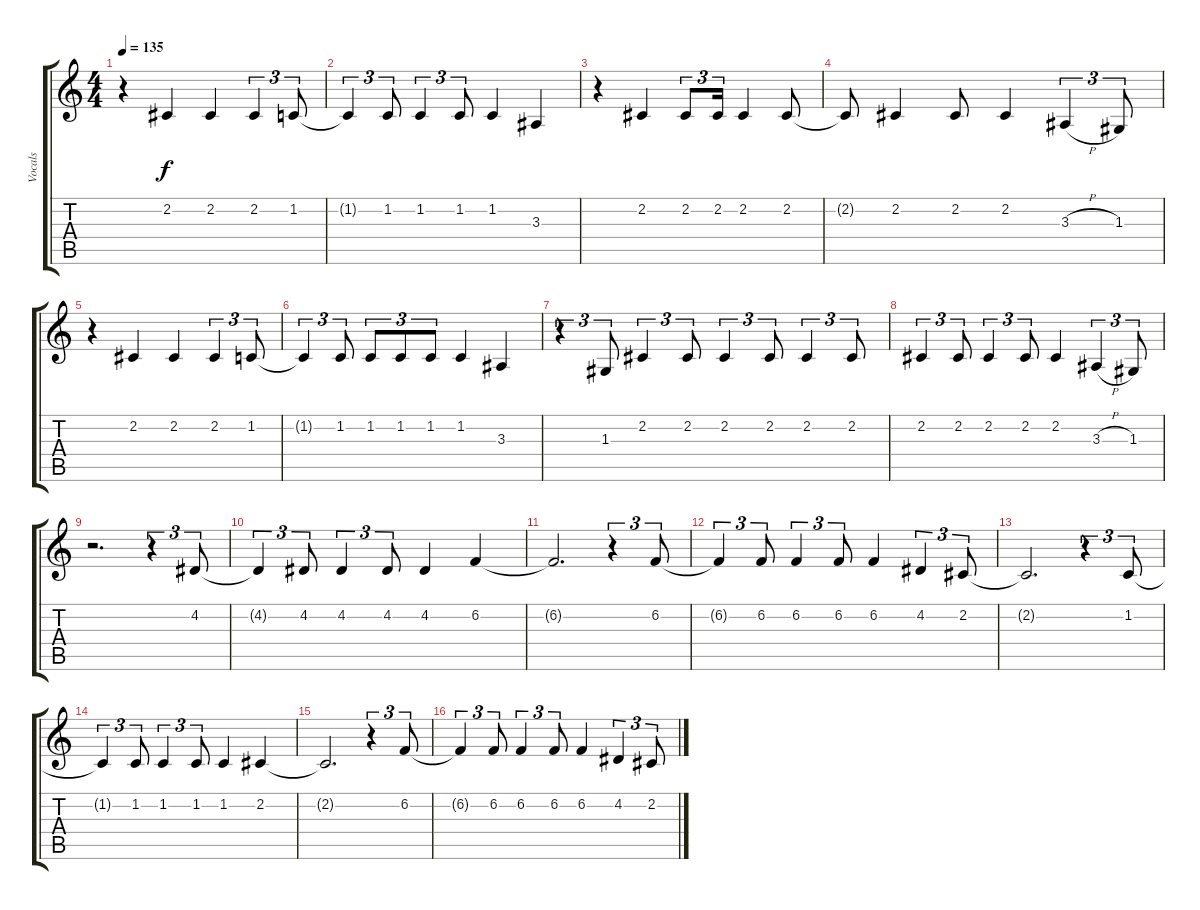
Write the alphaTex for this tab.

\track ("Vocals" "Vocals") {instrument altosax}
\staff {score tabs}
\tuning (E4 B3 G3 D3 A2 E2) {hide}
\ts (4 4)
\tempo 135
\clef g2
\ks c
r.4{dy f} 2.2.4 2.2.4 2.2.4{tu (3 2)} 1.2.8{tu (3 2)} |
1.2{t}.4{tu (3 2)} 1.2.8{tu (3 2)} 1.2.4{tu (3 2)} 1.2.8{tu (3 2)} 1.2.4 3.3.4 |
r.4 2.2.4 2.2.8{tu (3 2)} 2.2.16{tu (3 2)} 2.2.4 2.2.8 |
2.2{t}.8 2.2.4 2.2.8 2.2.4 3.3{h}.4{tu (3 2)} 1.3.8{tu (3 2)} |
r.4 2.2.4 2.2.4 2.2.4{tu (3 2)} 1.2.8{tu (3 2)} |
1.2{t}.4{tu (3 2)} 1.2.8{tu (3 2)} 1.2.8{tu (3 2)} 1.2.8{tu (3 2)} 1.2.8{tu (3 2)} 1.2.4 3.3.4 |
r.4{tu (3 2)} 1.3.8{tu (3 2)} 2.2.4{tu (3 2)} 2.2.8{tu (3 2)} 2.2.4{tu (3 2)} 2.2.8{tu (3 2)} 2.2.4{tu (3 2)} 2.2.8{tu (3 2)} |
2.2.4{tu (3 2)} 2.2.8{tu (3 2)} 2.2.4{tu (3 2)} 2.2.8{tu (3 2)} 2.2.4 3.3{h}.4{tu (3 2)} 1.3.8{tu (3 2)} |
r.2{d} r.4{tu (3 2)} 4.2.8{tu (3 2)} |
4.2{t}.4{tu (3 2)} 4.2.8{tu (3 2)} 4.2.4{tu (3 2)} 4.2.8{tu (3 2)} 4.2.4 6.2.4 |
6.2{t}.2{d} r.4{tu (3 2)} 6.2.8{tu (3 2)} |
6.2{t}.4{tu (3 2)} 6.2.8{tu (3 2)} 6.2.4{tu (3 2)} 6.2.8{tu (3 2)} 6.2.4 4.2.4{tu (3 2)} 2.2.8{tu (3 2)} |
2.2{t}.2{d} r.4{tu (3 2)} 1.2.8{tu (3 2)} |
1.2{t}.4{tu (3 2)} 1.2.8{tu (3 2)} 1.2.4{tu (3 2)} 1.2.8{tu (3 2)} 1.2.4 2.2.4 |
2.2{t}.2{d} r.4{tu (3 2)} 6.2.8{tu (3 2)} |
6.2{t}.4{tu (3 2)} 6.2.8{tu (3 2)} 6.2.4{tu (3 2)} 6.2.8{tu (3 2)} 6.2.4 4.2.4{tu (3 2)} 2.2.8{tu (3 2)}
